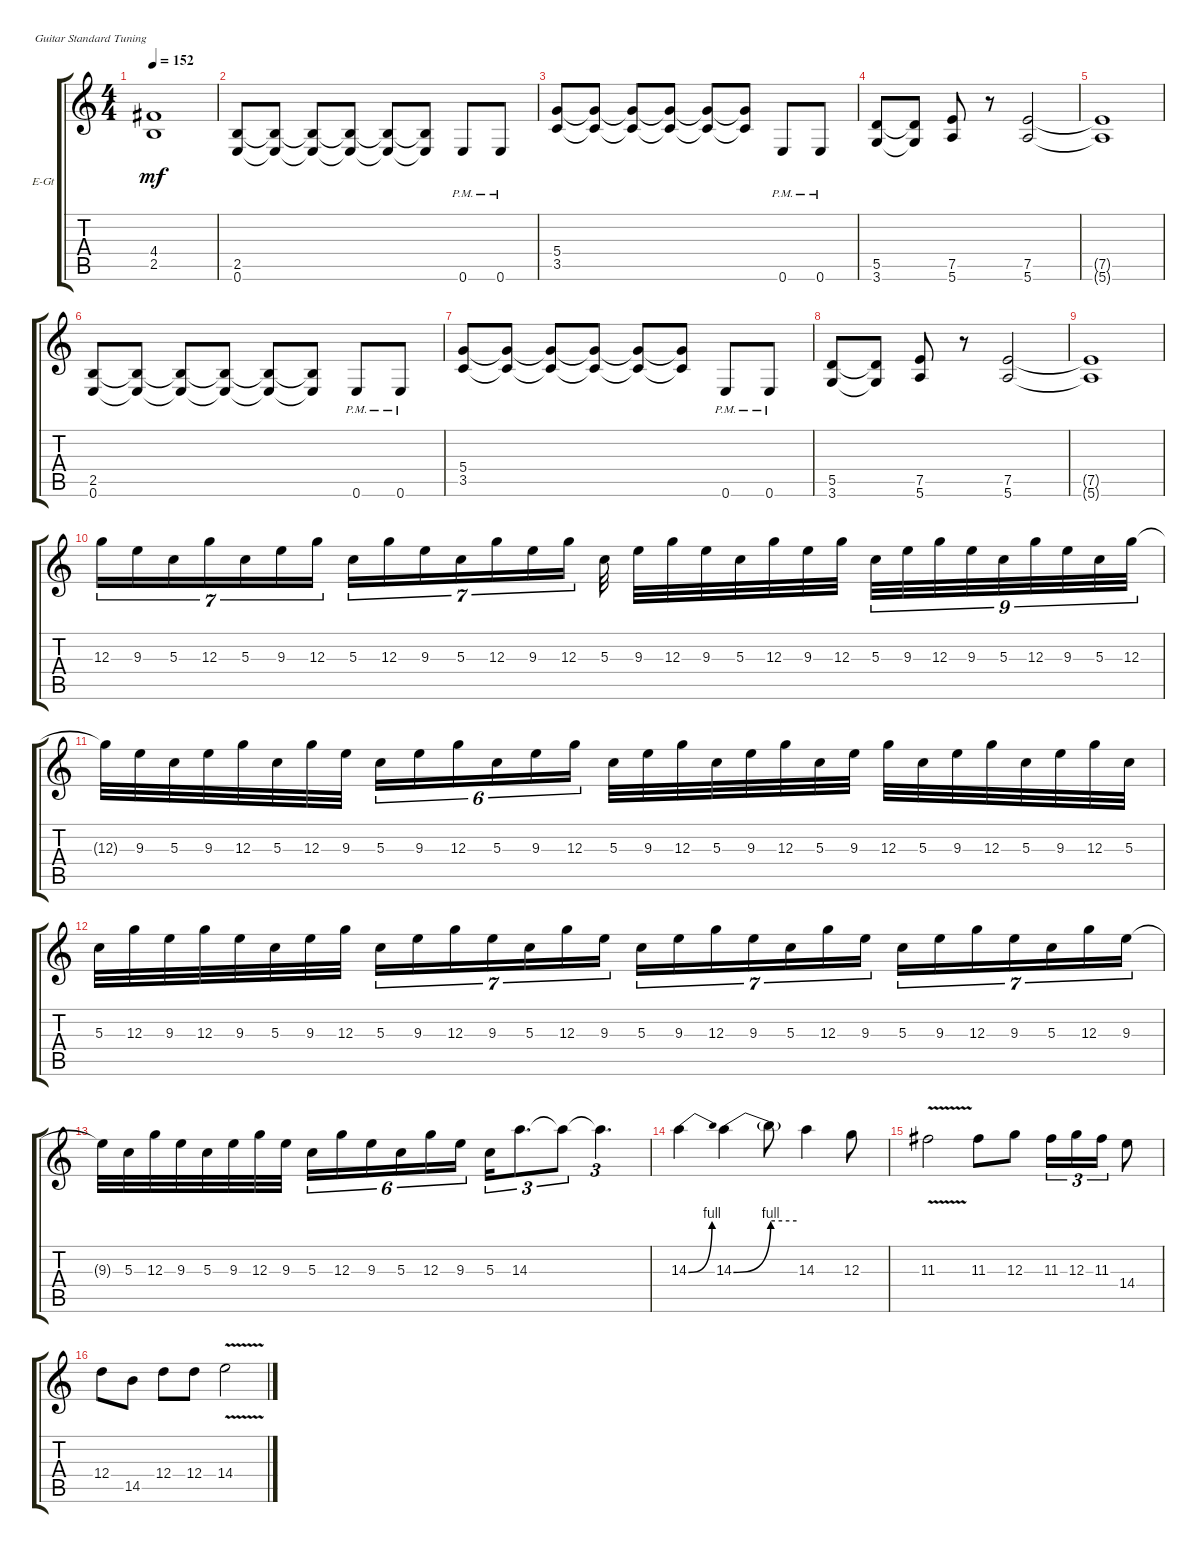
\defaultSystemsLayout 4
\bracketExtendMode groupsimilarinstruments
\firstSystemTrackNameOrientation horizontal
\otherSystemsTrackNameOrientation horizontal
\track ("Electric Guitar" "E-Gt") {instrument distortionguitar}
\staff {score tabs}
\tuning (E4 B3 G3 D3 A2 E2)
\ts (4 4)
\tempo 152
\clef g2
\ks c
(2.5{t} 4.4{t}).1{dy mf} |
(0.6 2.5).8 (0.6{t} 2.5{t}).8 (0.6{t} 2.5{t}).8 (0.6{t} 2.5{t}).8 (0.6{t} 2.5{t}).8 (0.6{t} 2.5{t}).8 0.6{pm}.8 0.6{pm}.8 |
(3.5 5.4).8 (3.5{t} 5.4{t}).8 (3.5{t} 5.4{t}).8 (3.5{t} 5.4{t}).8 (3.5{t} 5.4{t}).8 (3.5{t} 5.4{t}).8 0.6{pm}.8 0.6{pm}.8 |
(3.6 5.5).8 (3.6{t} 5.5{t}).8 (5.6 7.5).8 r.8 (5.6 7.5).2 |
(5.6{t} 7.5{t}).1 |
(0.6 2.5).8 (0.6{t} 2.5{t}).8 (0.6{t} 2.5{t}).8 (0.6{t} 2.5{t}).8 (0.6{t} 2.5{t}).8 (0.6{t} 2.5{t}).8 0.6{pm}.8 0.6{pm}.8 |
(3.5 5.4).8 (3.5{t} 5.4{t}).8 (3.5{t} 5.4{t}).8 (3.5{t} 5.4{t}).8 (3.5{t} 5.4{t}).8 (3.5{t} 5.4{t}).8 0.6{pm}.8 0.6{pm}.8 |
(3.6 5.5).8 (3.6{t} 5.5{t}).8 (5.6 7.5).8 r.8 (5.6 7.5).2 |
(5.6{t} 7.5{t}).1 |
12.3.16{tu (7 4)} 9.3.16{tu (7 4)} 5.3.16{tu (7 4)} 12.3.16{tu (7 4)} 5.3.16{tu (7 4)} 9.3.16{tu (7 4)} 12.3.16{tu (7 4)} 5.3.16{tu (7 4)} 12.3.16{tu (7 4)} 9.3.16{tu (7 4)} 5.3.16{tu (7 4)} 12.3.16{tu (7 4)} 9.3.16{tu (7 4)} 12.3.16{tu (7 4)} 5.3.32 9.3.32 12.3.32 9.3.32 5.3.32 12.3.32 9.3.32 12.3.32 5.3.32{tu (9 8)} 9.3.32{tu (9 8)} 12.3.32{tu (9 8)} 9.3.32{tu (9 8)} 5.3.32{tu (9 8)} 12.3.32{tu (9 8)} 9.3.32{tu (9 8)} 5.3.32{tu (9 8)} 12.3.32{tu (9 8)} |
12.3{t}.32 9.3.32 5.3.32 9.3.32 12.3.32 5.3.32 12.3.32 9.3.32 5.3.16{tu (6 4)} 9.3.16{tu (6 4)} 12.3.16{tu (6 4)} 5.3.16{tu (6 4)} 9.3.16{tu (6 4)} 12.3.16{tu (6 4)} 5.3.32 9.3.32 12.3.32 5.3.32 9.3.32 12.3.32 5.3.32 9.3.32 12.3.32 5.3.32 9.3.32 12.3.32 5.3.32 9.3.32 12.3.32 5.3.32 |
5.3.32 12.3.32 9.3.32 12.3.32 9.3.32 5.3.32 9.3.32 12.3.32 5.3.16{tu (7 4)} 9.3.16{tu (7 4)} 12.3.16{tu (7 4)} 9.3.16{tu (7 4)} 5.3.16{tu (7 4)} 12.3.16{tu (7 4)} 9.3.16{tu (7 4)} 5.3.16{tu (7 4)} 9.3.16{tu (7 4)} 12.3.16{tu (7 4)} 9.3.16{tu (7 4)} 5.3.16{tu (7 4)} 12.3.16{tu (7 4)} 9.3.16{tu (7 4)} 5.3.16{tu (7 4)} 9.3.16{tu (7 4)} 12.3.16{tu (7 4)} 9.3.16{tu (7 4)} 5.3.16{tu (7 4)} 12.3.16{tu (7 4)} 9.3.16{tu (7 4)} |
9.3{t}.32 5.3.32 12.3.32 9.3.32 5.3.32 9.3.32 12.3.32 9.3.32 5.3.16{tu (6 4)} 12.3.16{tu (6 4)} 9.3.16{tu (6 4)} 5.3.16{tu (6 4)} 12.3.16{tu (6 4)} 9.3.16{tu (6 4)} 5.3.16{tu (3 2)} 14.3.8{d tu (3 2)} 14.3{t}.8{tu (3 2)} 14.3{t}.4{d tu (3 2)} |
14.3{be (bend 0 0 60 4)}.4 14.3{be (bend 0 0 60 4)}.4 14.3{be (hold 0 4 60 4) t}.8 14.3.4 12.3.8 |
11.3{v}.2 11.3.8 12.3.8 11.3.16{tu (3 2)} 12.3.16{tu (3 2)} 11.3.16{tu (3 2)} 14.4.8 |
12.4.8 14.5.8 12.4.8 12.4.8 14.4{v}.2
